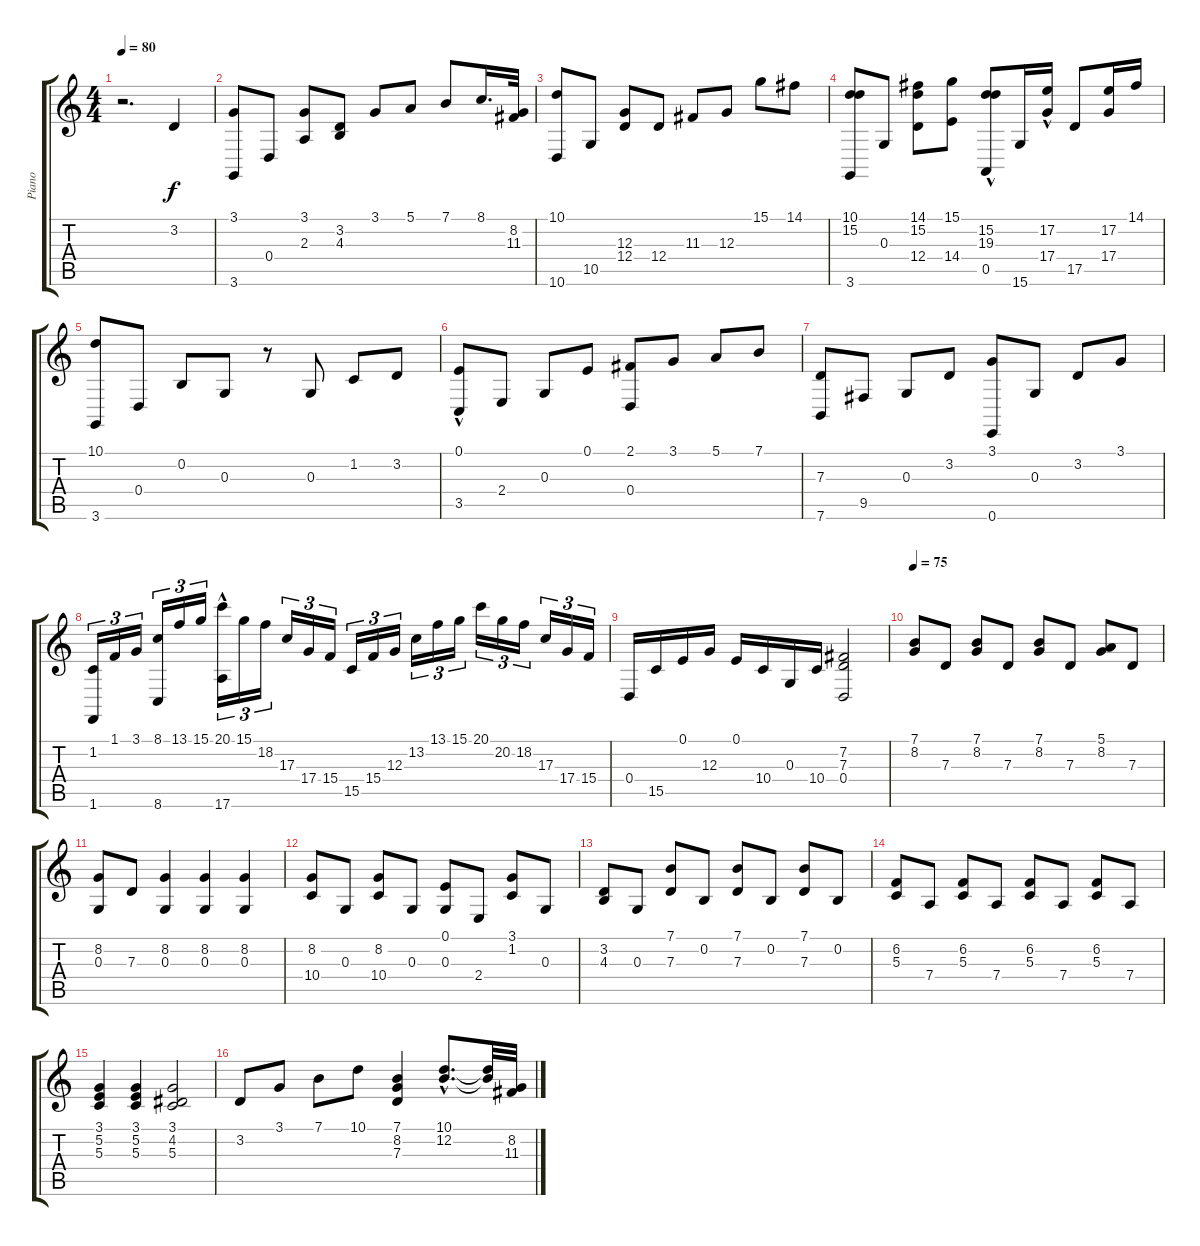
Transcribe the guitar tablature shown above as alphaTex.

\track ("Piano" "Piano") {instrument acousticgrandpiano}
\staff {score tabs}
\tuning (E4 B3 G3 D3 A2 E2) {hide}
\ts (4 4)
\tempo 80
\clef g2
\ks c
r.2{d dy f instrument acousticgrandpiano} 3.2.4 |
(3.1 3.6).8 0.4.8 (3.1 2.3).8 (3.2 4.3).8 3.1.8 5.1.8 7.1.8 8.1.16{d} (8.2 11.3).32 |
(10.1 10.6).8 10.5.8 (12.3 12.4).8 12.4.8 11.3.8 12.3.8 15.1.8 14.1.8 |
(10.1 15.2 3.6).8 0.3.8 (14.1 15.2 12.4).8 (15.1 14.4).8 (15.2{hac} 19.3{hac} 0.5).8 15.6.16 (17.2{hac} 17.4{hac}).16 17.5.8 (17.2 17.4).16 14.1.16 |
(10.1 3.6).8 0.4.8 0.2.8 0.3.8 r.8 0.3.8 1.2.8 3.2.8 |
(0.1{hac} 3.5).8 2.4.8 0.3.8 0.1.8 (2.1 0.4).8 3.1.8 5.1.8 7.1.8 |
(7.3 7.6).8 9.5.8 0.3.8 3.2.8 (3.1 0.6).8 0.3.8 3.2.8 3.1.8 |
(1.2 1.6).16{tu (3 2)} 1.1.16{tu (3 2)} 3.1.16{tu (3 2)} (8.1 8.6).16{tu (3 2)} 13.1.16{tu (3 2)} 15.1.16{tu (3 2)} (20.1 17.6{hac}).16{tu (3 2)} 15.1.16{tu (3 2)} 18.2.16{tu (3 2)} 17.3.16{tu (3 2)} 17.4.16{tu (3 2)} 15.4.16{tu (3 2)} 15.5.16{tu (3 2)} 15.4.16{tu (3 2)} 12.3.16{tu (3 2)} 13.2.16{tu (3 2)} 13.1.16{tu (3 2)} 15.1.16{tu (3 2)} 20.1.16{tu (3 2)} 20.2.16{tu (3 2)} 18.2.16{tu (3 2)} 17.3.16{tu (3 2)} 17.4.16{tu (3 2)} 15.4.16{tu (3 2)} |
0.4.16 15.5.16 0.1.16 12.3.16 0.1.16 10.4.16 0.3.16 10.4.16 (7.2 7.3 0.4).2 |
\tempo 75
(7.1 8.2).8{volume 10} 7.3.8 (7.1 8.2).8 7.3.8 (7.1 8.2).8 7.3.8 (5.1 8.2).8 7.3.8 |
(8.2 0.3).8 7.3.8 (8.2 0.3).4 (8.2 0.3).4 (8.2 0.3).4 |
(8.2 10.4).8 0.3.8 (8.2 10.4).8 0.3.8 (0.1 0.3).8 2.4.8 (3.1 1.2).8 0.3.8 |
(3.2 4.3).8 0.3.8 (7.1 7.3).8 0.2.8 (7.1 7.3).8 0.2.8 (7.1 7.3).8 0.2.8 |
(6.2 5.3).8 7.4.8 (6.2 5.3).8 7.4.8 (6.2 5.3).8 7.4.8 (6.2 5.3).8 7.4.8 |
(3.1 5.2 5.3).4 (3.1 5.2 5.3).4 (3.1 4.2 5.3).2 |
3.2.8 3.1.8 7.1.8 10.1.8 (7.1 8.2 7.3).4 (10.1{hac} 12.2{hac}).8{d} (10.1{t} 12.2{t}).32 (8.2 11.3).32
